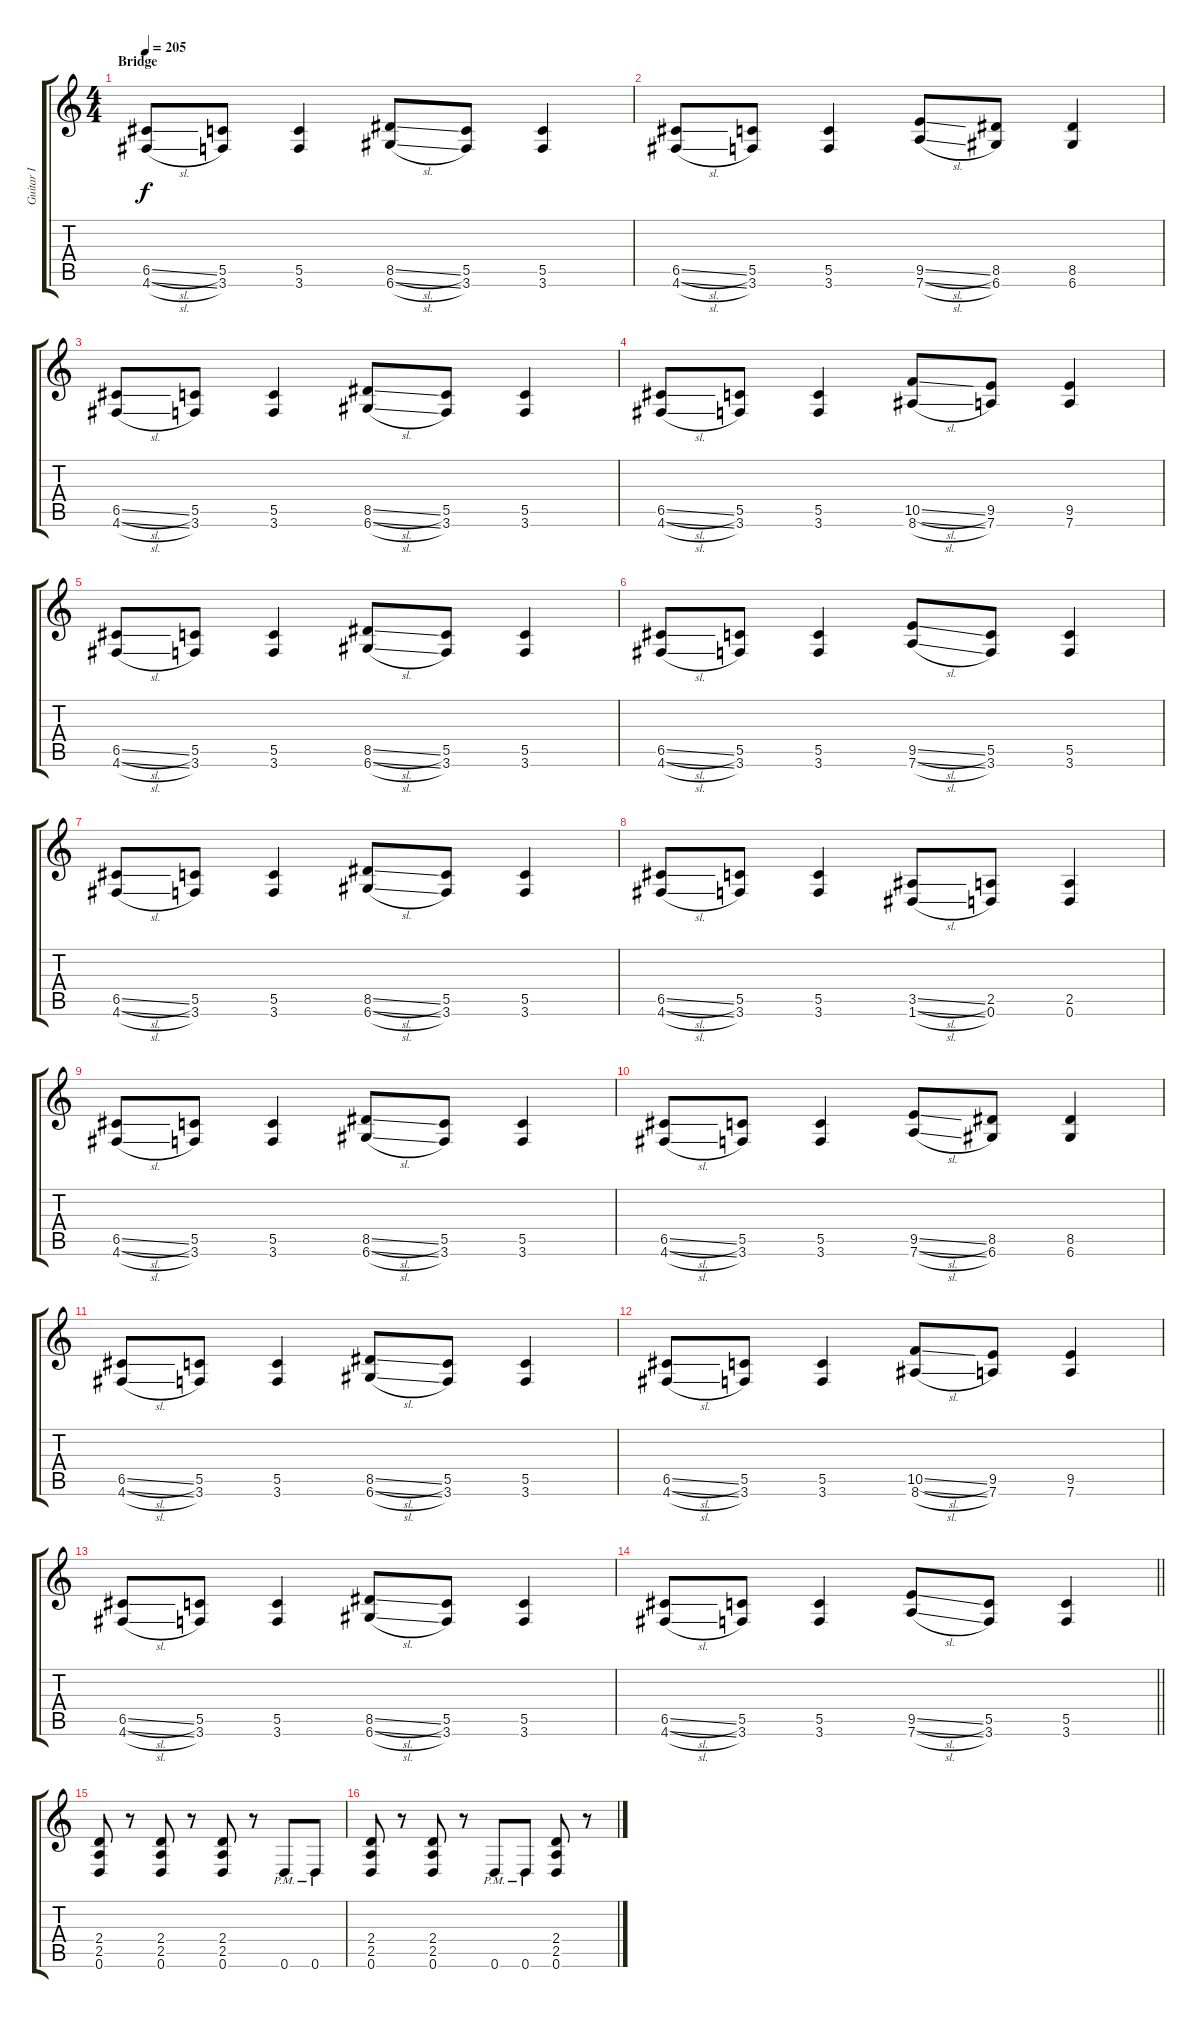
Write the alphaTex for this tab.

\track ("Guitar I" "Guitar I") {instrument distortionguitar}
\staff {score tabs}
\tuning (D4 A3 F3 C3 G2 D2) {hide}
\ts (4 4)
\section ("" "Bridge")
\tempo 205
\clef g2
\ks c
(6.5{sl} 4.6{sl}).8{dy f} (5.5 3.6).8 (5.5 3.6).4 (8.5{sl} 6.6{sl}).8 (5.5 3.6).8 (5.5 3.6).4 |
(6.5{sl} 4.6{sl}).8 (5.5 3.6).8 (5.5 3.6).4 (9.5{sl} 7.6{sl}).8 (8.5 6.6).8 (8.5 6.6).4 |
(6.5{sl} 4.6{sl}).8 (5.5 3.6).8 (5.5 3.6).4 (8.5{sl} 6.6{sl}).8 (5.5 3.6).8 (5.5 3.6).4 |
(6.5{sl} 4.6{sl}).8 (5.5 3.6).8 (5.5 3.6).4 (10.5{sl} 8.6{sl}).8 (9.5 7.6).8 (9.5 7.6).4 |
(6.5{sl} 4.6{sl}).8 (5.5 3.6).8 (5.5 3.6).4 (8.5{sl} 6.6{sl}).8 (5.5 3.6).8 (5.5 3.6).4 |
(6.5{sl} 4.6{sl}).8 (5.5 3.6).8 (5.5 3.6).4 (9.5{sl} 7.6{sl}).8 (5.5 3.6).8 (5.5 3.6).4 |
(6.5{sl} 4.6{sl}).8 (5.5 3.6).8 (5.5 3.6).4 (8.5{sl} 6.6{sl}).8 (5.5 3.6).8 (5.5 3.6).4 |
(6.5{sl} 4.6{sl}).8 (5.5 3.6).8 (5.5 3.6).4 (3.5{sl} 1.6{sl}).8 (2.5 0.6).8 (2.5 0.6).4 |
(6.5{sl} 4.6{sl}).8 (5.5 3.6).8 (5.5 3.6).4 (8.5{sl} 6.6{sl}).8 (5.5 3.6).8 (5.5 3.6).4 |
(6.5{sl} 4.6{sl}).8 (5.5 3.6).8 (5.5 3.6).4 (9.5{sl} 7.6{sl}).8 (8.5 6.6).8 (8.5 6.6).4 |
(6.5{sl} 4.6{sl}).8 (5.5 3.6).8 (5.5 3.6).4 (8.5{sl} 6.6{sl}).8 (5.5 3.6).8 (5.5 3.6).4 |
(6.5{sl} 4.6{sl}).8 (5.5 3.6).8 (5.5 3.6).4 (10.5{sl} 8.6{sl}).8 (9.5 7.6).8 (9.5 7.6).4 |
(6.5{sl} 4.6{sl}).8 (5.5 3.6).8 (5.5 3.6).4 (8.5{sl} 6.6{sl}).8 (5.5 3.6).8 (5.5 3.6).4 |
\barLineRight lightlight
(6.5{sl} 4.6{sl}).8 (5.5 3.6).8 (5.5 3.6).4 (9.5{sl} 7.6{sl}).8 (5.5 3.6).8 (5.5 3.6).4 |
\section ("" "")
(2.4 2.5 0.6).8 r.8 (2.4 2.5 0.6).8 r.8 (2.4 2.5 0.6).8 r.8 0.6{pm}.8 0.6{pm}.8 |
(2.4 2.5 0.6).8 r.8 (2.4 2.5 0.6).8 r.8 0.6{pm}.8 0.6{pm}.8 (2.4 2.5 0.6).8 r.8
